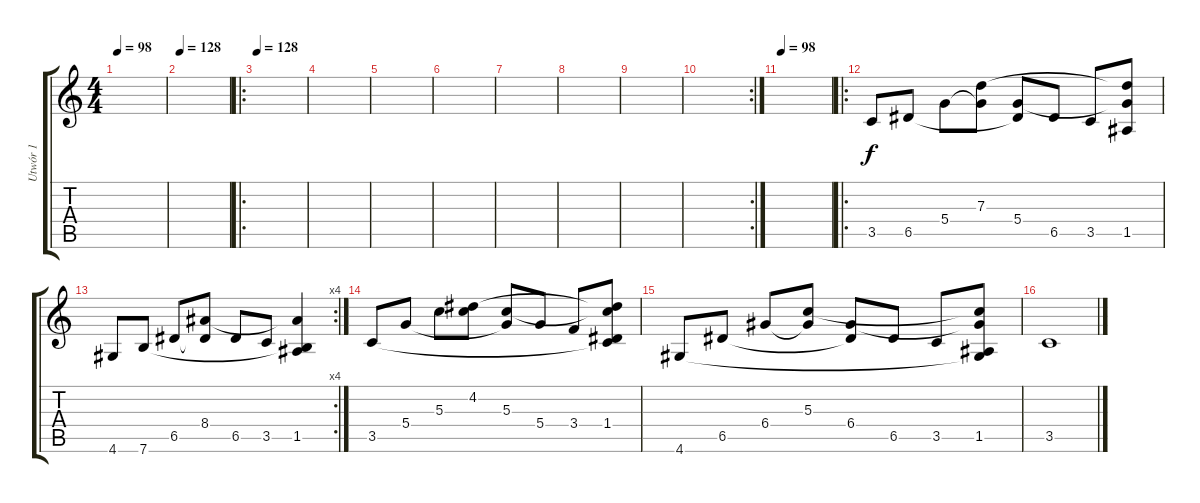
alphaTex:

\track ("Utwór 1" "Utwór 1") {instrument electricguitarclean}
\staff {score tabs}
\tuning (E4 B3 G3 D3 A2 E2) {hide}
\ts (4 4)
\tempo 98
\clef g2
\ks c
|
\tempo 128
|
\ro
\tempo 128
|
|
|
|
|
|
|
\rc 2
|
\tempo 98
|
\ro
3.5.8 6.5.8 5.4.8 (7.3 5.4{t}).8 (5.4 6.5{t}).8 6.5.8 3.5.8 (7.3{t} 5.4{t} 1.5).8 |
\rc 4
4.6.8 7.6.8 6.5.8 (8.4 6.5{t}).8 6.5.8 3.5.8 (8.4{t} 1.5 7.6{t}).4 |
3.5.8 5.4.8 5.3.8 (4.2 5.3{t}).8 (5.3 5.4{t}).8 5.4.8 3.4.8 (4.2{t} 5.3{t} 1.4 3.5{t}).8 |
4.6.8 6.5.8 6.4.8 (5.3 6.4{t}).8 (6.4 6.5{t}).8 6.5.8 3.5.8 (5.3{t} 6.4{t} 1.5 4.6{t}).8 |
3.5.1
